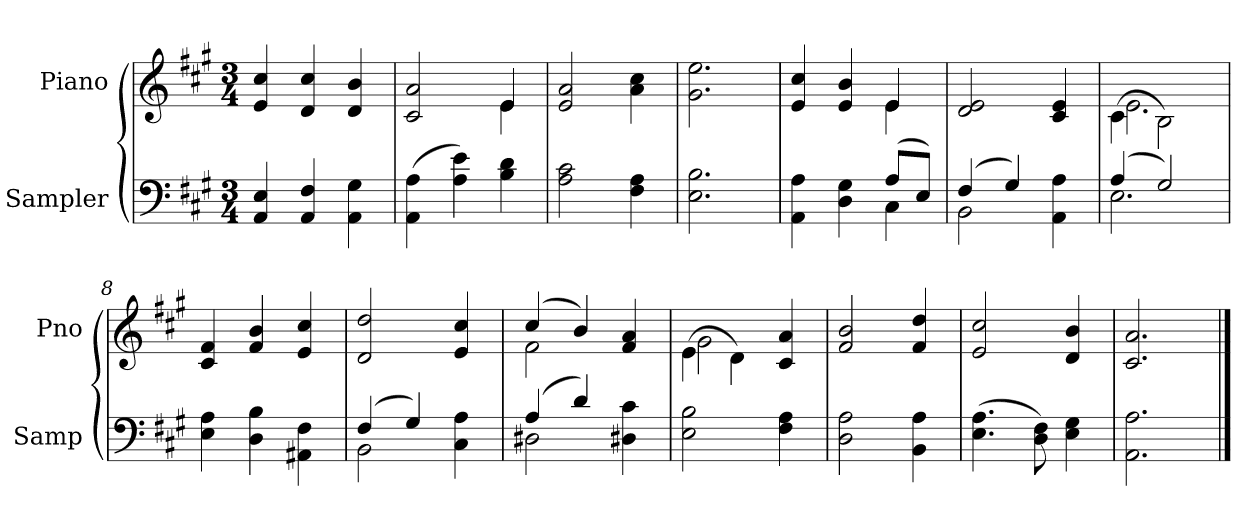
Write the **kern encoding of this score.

**kern	**kern
*part2	*part1
*staff2	*staff1
*I"Sampler	*I"Piano
*I'Samp	*I'Pno
*clefF4	*clefG2
*k[f#c#g#]	*k[f#c#g#]
*A:	*A:
*M3/4	*M3/4
=1	=1
4AA 4E	4e/ 4cc#/
4AA 4F#	4d/ 4cc#/
4AA 4G#	4d/ 4b/
=2	=2
*	*^
(4AA 4A	2c#/ 2a/	2ryy
4A\ 4e\)	.	.
4B\ 4d\	4e/	4e
*	*v	*v
=3	=3
2A\ 2c#\	2e/ 2a/
4F#\ 4A\	4a 4cc#
=4	=4
2.E\ 2.B\	2.g#\ 2.ee\
=5	=5
*^	*^
4AA\ 4A\	2ryy	4e/ 4cc#/	2ryy
4D\ 4G#\	.	4e/ 4b/	.
(8A/L	4C#	4e/	4e
8E/J)	.	.	.
*	*	*v	*v
=6	=6	=6
(4F#/	2BB	2d/ 2e/
4G#/)	.	.
4AA\ 4A\	4ryy	4c#/ 4e/
=7	=7	=7
*	*	*^
(4A/	2.E	(4c#\	2.e
2G#/)	.	2B\)	.
*v	*v	*	*
*	*v	*v
=8	=8
4E\ 4A\	4c#/ 4f#/
4D\ 4B\	4f#/ 4b/
4AA#X\ 4F#\	4e/ 4cc#/
=9	=9
*^	*
(4F#/	2BB	2d/ 2dd/
4G#/)	.	.
4C#\ 4A\	4ryy	4e/ 4cc#/
=10	=10	=10
*	*	*^
(4A/	2D#	(4cc#/	2f#
4d/)	.	4b/)	.
4D#X\ 4c#\	4ryy	4f#/ 4a/	4ryy
*v	*v	*	*
=11	=11	=11
2E\ 2B\	(4e\	2g#
.	4d\)	.
4F#\ 4A\	4c#/ 4a/	4ryy
*	*v	*v
=12	=12
2D\ 2A\	2f#/ 2b/
4BB\ 4A\	4f# 4dd
=13	=13
(4.E\ 4.A\	2e/ 2cc#/
8D\ 8F#\)	.
4E\ 4G#\	4d/ 4b/
=14	=14
2.AA\ 2.A\	2.c#/ 2.a/
==	==
*-	*-
